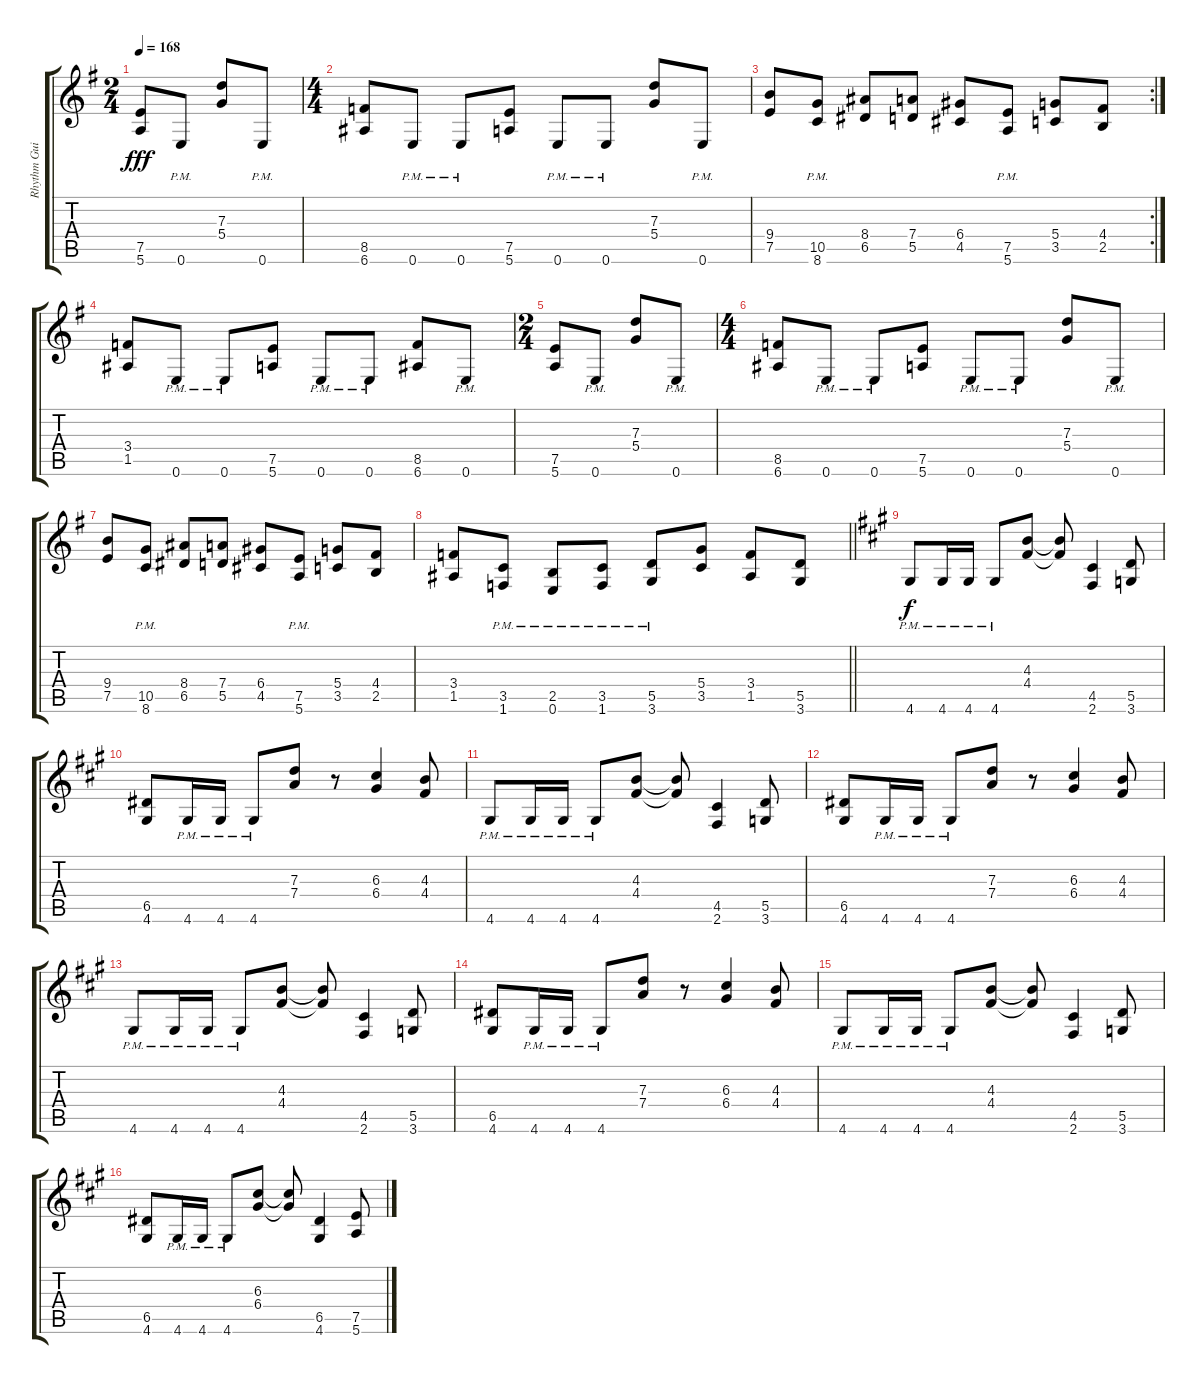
\track ("Rhythm Guitar" "Rhythm Gui") {instrument distortionguitar}
\staff {score tabs}
\tuning (E4 B3 G3 D3 A2 E2) {hide}
\ts (2 4)
\tempo 168
\clef g2
\ks g
(7.5 5.6).8{dy fff} 0.6{pm}.8 (7.3 5.4).8 0.6{pm}.8 |
\ts (4 4)
(8.5 6.6).8 0.6{pm}.8 0.6{pm}.8 (7.5 5.6).8 0.6{pm}.8 0.6{pm}.8 (7.3 5.4).8 0.6{pm}.8 |
\rc 2
(9.4 7.5).8 (10.5{pm} 8.6{pm}).8 (8.4 6.5).8 (7.4 5.5).8 (6.4 4.5).8 (7.5{pm} 5.6{pm}).8 (5.4 3.5).8 (4.4 2.5).8 |
(3.4 1.5).8 0.6{pm}.8 0.6{pm}.8 (7.5 5.6).8 0.6{pm}.8 0.6{pm}.8 (8.5 6.6).8 0.6{pm}.8 |
\ts (2 4)
(7.5 5.6).8 0.6{pm}.8 (7.3 5.4).8 0.6{pm}.8 |
\ts (4 4)
(8.5 6.6).8 0.6{pm}.8 0.6{pm}.8 (7.5 5.6).8 0.6{pm}.8 0.6{pm}.8 (7.3 5.4).8 0.6{pm}.8 |
(9.4 7.5).8 (10.5{pm} 8.6{pm}).8 (8.4 6.5).8 (7.4 5.5).8 (6.4 4.5).8 (7.5{pm} 5.6{pm}).8 (5.4 3.5).8 (4.4 2.5).8 |
\barLineRight lightlight
(3.4 1.5).8 (3.5{pm} 1.6{pm}).8 (2.5{pm} 0.6{pm}).8 (3.5{pm} 1.6{pm}).8 (5.5{pm} 3.6{pm}).8 (5.4 3.5).8 (3.4 1.5).8 (5.5 3.6).8 |
\ks a
4.6{pm}.8{dy f} 4.6{pm}.16 4.6{pm}.16 4.6{pm}.8 (4.3 4.4).8 (4.3{t} 4.4{t}).8 (4.5 2.6).4 (5.5 3.6).8 |
(6.5 4.6).8 4.6{pm}.16 4.6{pm}.16 4.6{pm}.8 (7.3 7.4).8 r.8 (6.3 6.4).4 (4.3 4.4).8 |
4.6{pm}.8 4.6{pm}.16 4.6{pm}.16 4.6{pm}.8 (4.3 4.4).8 (4.3{t} 4.4{t}).8 (4.5 2.6).4 (5.5 3.6).8 |
(6.5 4.6).8 4.6{pm}.16 4.6{pm}.16 4.6{pm}.8 (7.3 7.4).8 r.8 (6.3 6.4).4 (4.3 4.4).8 |
4.6{pm}.8 4.6{pm}.16 4.6{pm}.16 4.6{pm}.8 (4.3 4.4).8 (4.3{t} 4.4{t}).8 (4.5 2.6).4 (5.5 3.6).8 |
(6.5 4.6).8 4.6{pm}.16 4.6{pm}.16 4.6{pm}.8 (7.3 7.4).8 r.8 (6.3 6.4).4 (4.3 4.4).8 |
4.6{pm}.8 4.6{pm}.16 4.6{pm}.16 4.6{pm}.8 (4.3 4.4).8 (4.3{t} 4.4{t}).8 (4.5 2.6).4 (5.5 3.6).8 |
(6.5 4.6).8 4.6{pm}.16 4.6{pm}.16 4.6{pm}.8 (6.3 6.4).8 (6.3{t} 6.4{t}).8 (6.5 4.6).4 (7.5 5.6).8
